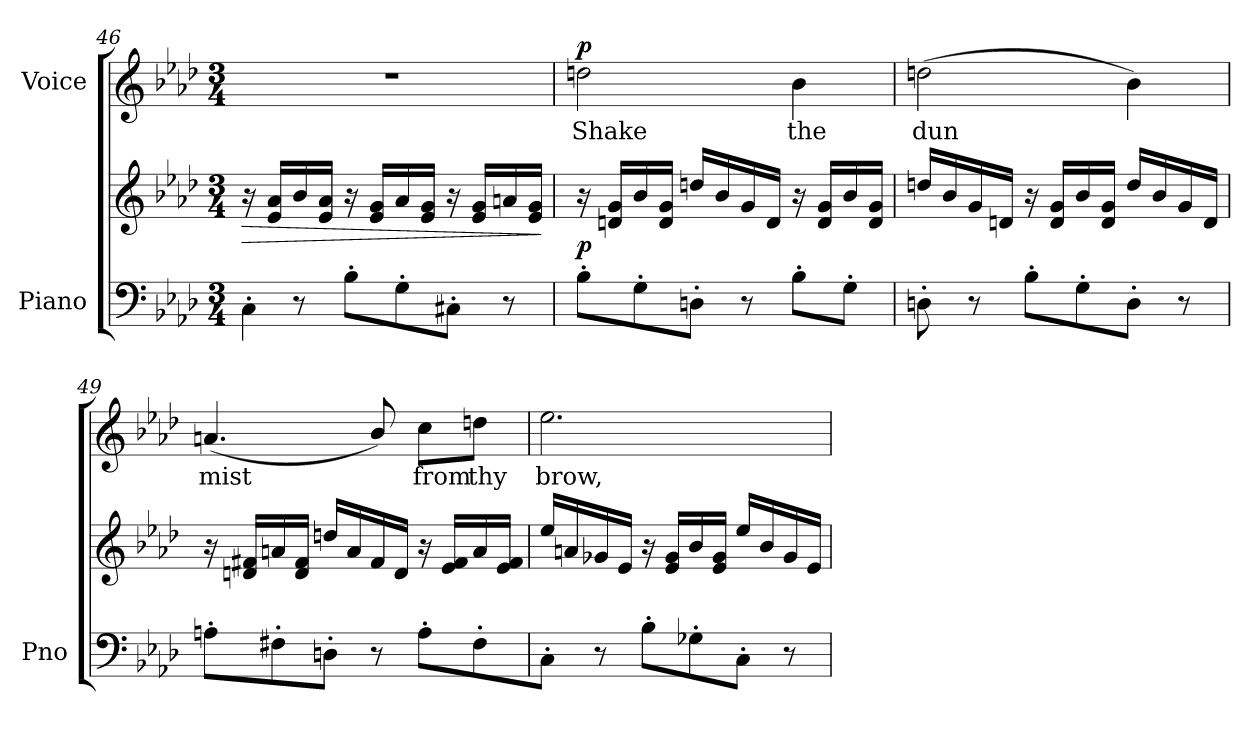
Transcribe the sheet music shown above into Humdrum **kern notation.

**kern	**kern	**dynam	**kern	**text	**dynam
*part2	*part2	*part2	*part1	*part1	*part1
*staff3	*staff2	*staff2/3	*staff1	*staff1	*staff1
*I"Piano	*	*	*I"Voice	*	*
*I'Pno	*	*	*	*	*
*clefF4	*clefG2	*	*clefG2	*	*
*k[b-e-a-d-]	*k[b-e-a-d-]	*	*k[b-e-a-d-]	*	*
*M3/4	*M3/4	*	*M3/4	*	*
=46	=46	=46	=46	=46	=46
!	!	!LO:HP:b	!	!	!
8C'\J	16r	>	2.r	.	.
.	16e-/ 16a-/LL	.	.	.	.
8r	16b-/	.	.	.	.
.	16e-/ 16a-/JJ	.	.	.	.
8B-'\L	16r	.	.	.	.
.	16e-/ 16g/LL	.	.	.	.
8G'\	16a-/	.	.	.	.
.	16e-/ 16g/JJ	.	.	.	.
8C#X'\J	16r	.	.	.	.
.	16e-/ 16g/LL	.	.	.	.
8r	16an/	.	.	.	.
.	16e-/ 16g/JJ	.	.	.	.
.	.	]	.	.	.
=47	=47	=47	=47	=47	=47
!	!	!LO:DY:b	!	!LO:LY:b	!LO:DY:a
8B-'\L	16r	p	2ddn\	Shake	p
.	16dn/ 16g/LL	.	.	.	.
8G'\	16b-/	.	.	.	.
.	16d/ 16g/JJ	.	.	.	.
8Dn'\J	16ddn/LL	.	.	.	.
.	16b-/	.	.	.	.
8r	16g/	.	.	.	.
.	16d/JJ	.	.	.	.
!	!	!	!	!LO:LY:b	!
8B-'\L	16r	.	4b-\	the	.
.	16d/ 16g/LL	.	.	.	.
8G'\J	16b-/	.	.	.	.
.	16d/ 16g/JJ	.	.	.	.
!!LO:LB:g=z
=48	=48	=48	=48	=48	=48
!	!	!	!	!LO:LY:b	!
8Dn'\	16ddn/LL	.	(>2ddn\	dun	.
.	16b-/	.	.	.	.
8r	16g/	.	.	.	.
.	16dn/JJ	.	.	.	.
8B-'\L	16r	.	.	.	.
.	16d/ 16g/LL	.	.	.	.
8G'\	16b-/	.	.	.	.
.	16d/ 16g/JJ	.	.	.	.
8D'\J	16dd/LL	.	4b-\)	.	.
.	16b-/	.	.	.	.
8r	16g/	.	.	.	.
.	16d/JJ	.	.	.	.
=49	=49	=49	=49	=49	=49
!	!	!	!	!LO:LY:b	!
8An'\L	16r	.	(<4.an/	mist	.
.	16dn/ 16f#X/LL	.	.	.	.
8F#X'\	16an/	.	.	.	.
.	16d/ 16f#/JJ	.	.	.	.
8Dn'\J	16ddn/LL	.	.	.	.
.	16a/	.	.	.	.
8r	16f#/	.	8b-/)	.	.
.	16d/JJ	.	.	.	.
!	!	!	!	!LO:LY:b	!
8A'\L	16r	.	8cc\L	from	.
.	16e-/ 16f#/LL	.	.	.	.
!	!	!	!	!LO:LY:b	!
8F#'\	16a/	.	8ddn\J	thy	.
.	16e-/ 16f#/JJ	.	.	.	.
=50	=50	=50	=50	=50	=50
!	!	!	!	!LO:LY:b	!
8C'\J	16ee-/LL	.	2.ee-\	brow,	.
.	16an/	.	.	.	.
8r	16g-X/	.	.	.	.
.	16e-/JJ	.	.	.	.
8B-'\L	16r	.	.	.	.
.	16e-/ 16g-/LL	.	.	.	.
8G-X'\	16b-/	.	.	.	.
.	16e-/ 16g-/JJ	.	.	.	.
8C'\J	16ee-/LL	.	.	.	.
.	16b-/	.	.	.	.
8r	16g-/	.	.	.	.
.	16e-/JJ	.	.	.	.
=	=	=	=	=	=
*-	*-	*-	*-	*-	*-
